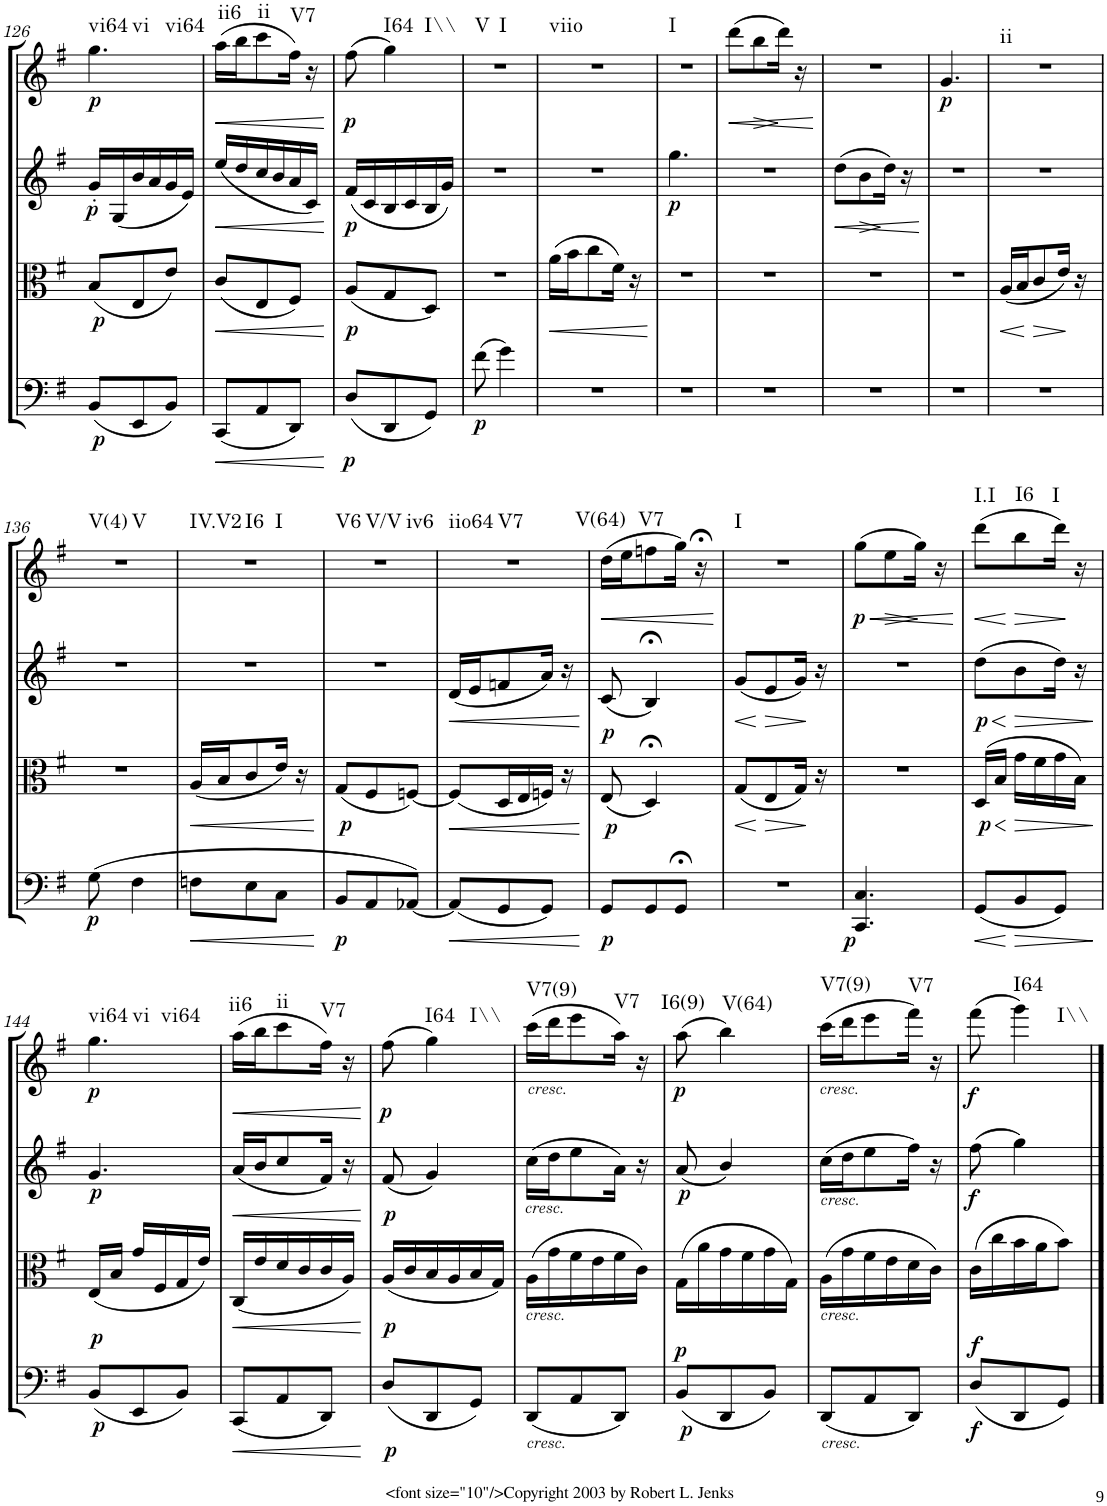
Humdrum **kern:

**kern	**dynam	**kern	**dynam	**kern	**dynam	**kern	**dynam	**harte
*part4	*part4	*part3	*part3	*part2	*part2	*part1	*part1	*part1
*staff4	*staff4	*staff3	*staff3	*staff2	*staff2	*staff1	*staff1	*
*I"Cello	*	*I"Viola	*	*I"2nd Violin	*	*I"1st Violin	*	*
*	*	*I'Vla	*	*I'Vln	*	*I'Vln	*	*
!!LO:PB:g=z
*clefF4	*	*clefC3	*	*clefG2	*	*clefG2	*	*
*k[f#]	*	*k[f#]	*	*k[f#]	*	*k[f#]	*	*
*G:	*	*G:	*	*G:	*	*G:	*	*
*M3/8	*	*M3/8	*	*M3/8	*	*M3/8	*	*
=126	=126	=126	=126	=126	=126	=126	=126	=126
!	!LO:DY:b	!	!LO:DY:b	!	!LO:DY:b	!	!LO:DY:b	!LO:H:n=1:kt=vi64
!	!	!	!	!	!	!	!	!LO:H:n=2:kt=vi
!	!	!	!	!	!	!	!	!LO:H:n=3:kt=vi64
(8BB/L	p	(8B/L	p	16g'/LL	p	4.gg\	p	N N N
.	.	.	.	(16G/	.	.	.	.
8EE/	.	8E/	.	16b/	.	.	.	.
.	.	.	.	16a/	.	.	.	.
8BB/J)	.	8e/J)	.	16g/	.	.	.	.
.	.	.	.	16e/JJ)	.	.	.	.
=127	=127	=127	=127	=127	=127	=127	=127	=127
!	!LO:HP:b	!	!LO:HP:b	!	!LO:HP:b	!	!LO:HP:b	!LO:H:kt=ii6
(8CC/L	<	(8c/L	<	(16ee/LL	<	(16aa\LL	<	N
.	.	.	.	16dd/	.	16bb\J	.	.
!	!	!	!	!	!	!	!	!LO:H:kt=ii
8AA/	.	8E/	.	16cc/	.	8ccc\	.	N
.	.	.	.	16b/	.	.	.	.
!	!	!	!	!	!	!	!	!LO:H:kt=V7
8DD/J)	.	8F#/J)	.	16a/	.	16ff#\Jk)	.	N
.	.	.	.	16c/JJ)	.	16r	.	.
.	[	.	[	.	[	.	[	.
=128	=128	=128	=128	=128	=128	=128	=128	=128
!	!LO:DY:b	!	!LO:DY:b	!	!LO:DY:b	!	!LO:DY:b	!
(8D/L	p	(8A/L	p	(16f#/LL	p	(8ff#\	p	.
.	.	.	.	16c/	.	.	.	.
!	!	!	!	!	!	!	!	!LO:H:n=1:kt=I64
!	!	!	!	!	!	!	!	!LO:H:n=2:kt=I\\
8DD/	.	8G/	.	16B/	.	4gg\)	.	N N
.	.	.	.	16c/	.	.	.	.
8GG/J)	.	8D/J)	.	16B/	.	.	.	.
.	.	.	.	16g/JJ)	.	.	.	.
=129	=129	=129	=129	=129	=129	=129	=129	=129
!	!LO:DY:b	!	!	!	!	!	!	!LO:H:n=1:kt=V
!	!	!	!	!	!	!	!	!LO:H:n=2:kt=I
(8f#\	p	4.r	.	4.r	.	4.r	.	N N
4g\)	.	.	.	.	.	.	.	.
=130	=130	=130	=130	=130	=130	=130	=130	=130
!	!	!	!LO:HP:b	!	!	!	!	!LO:H:kt=viio
4.r	.	(16a\LL	<	4.r	.	4.r	.	N
.	.	16b\J	.	.	.	.	.	.
.	.	8cc\	.	.	.	.	.	.
.	.	16f#\Jk)	.	.	.	.	.	.
.	.	16r	.	.	.	.	.	.
.	.	.	[	.	.	.	.	.
=131	=131	=131	=131	=131	=131	=131	=131	=131
!	!	!	!	!	!LO:DY:b	!	!	!LO:H:kt=I
4.r	.	4.r	.	4.gg\	p	4.r	.	N
=132	=132	=132	=132	=132	=132	=132	=132	=132
!	!	!	!	!	!	!	!LO:HP:b	!
4.r	.	4.r	.	4.r	.	(8ddd\L	<	.
!	!	!	!	!	!	!	!LO:HP:b	!
.	.	.	.	.	.	8bb\	>	.
.	.	.	.	.	.	16ddd\Jk)	.	.
.	.	.	.	.	.	16r	]	.
.	.	.	.	.	.	.	[	.
=133	=133	=133	=133	=133	=133	=133	=133	=133
!	!	!	!	!	!LO:HP:b	!	!	!
4.r	.	4.r	.	(8dd\L	<	4.r	.	.
!	!	!	!	!	!LO:HP:b	!	!	!
.	.	.	.	8b\	>	.	.	.
.	.	.	.	16dd\Jk)	.	.	.	.
.	.	.	.	16r	]	.	.	.
.	.	.	.	.	[	.	.	.
=134	=134	=134	=134	=134	=134	=134	=134	=134
!	!	!	!	!	!	!	!LO:DY:b	!
4.r	.	4.r	.	4.r	.	4.g/	p	.
=135	=135	=135	=135	=135	=135	=135	=135	=135
!	!	!	!LO:HP:b	!	!	!	!	!LO:H:kt=ii
4.r	.	(16A/LL	<	4.r	.	4.r	.	N
.	.	16B/J	.	.	.	.	.	.
!	!	!	!LO:HP:n=1:b	!	!	!	!	!
.	.	8c/	[ >	.	.	.	.	.
.	.	16e/Jk)	.	.	.	.	.	.
.	.	16r	]	.	.	.	.	.
!!LO:LB:g=z
=136	=136	=136	=136	=136	=136	=136	=136	=136
!	!LO:DY:b	!	!	!	!	!	!	!LO:H:n=1:kt=V(4)
!	!	!	!	!	!	!	!	!LO:H:n=2:kt=V
(8G\	p	4.r	.	4.r	.	4.r	.	N N
4F#\	.	.	.	.	.	.	.	.
=137	=137	=137	=137	=137	=137	=137	=137	=137
!	!LO:HP:b	!	!LO:HP:b	!	!	!	!	!LO:H:n=1:kt=IV.V2
!	!	!	!	!	!	!	!	!LO:H:n=2:kt=I6
!	!	!	!	!	!	!	!	!LO:H:n=3:kt=I
8Fn\L	<	(16A/LL	<	4.r	.	4.r	.	N N N
.	.	16B/J	.	.	.	.	.	.
8E\	.	8c/	.	.	.	.	.	.
8C\J	.	16e/Jk)	.	.	.	.	.	.
.	.	16r	.	.	.	.	.	.
.	[	.	[	.	.	.	.	.
=138	=138	=138	=138	=138	=138	=138	=138	=138
!	!LO:DY:b	!	!LO:DY:b	!	!	!	!	!LO:H:n=1:kt=V6
!	!	!	!	!	!	!	!	!LO:H:n=2:kt=V/V
!	!	!	!	!	!	!	!	!LO:H:n=3:kt=iv6
8BB/L	p	(8G/L	p	4.r	.	4.r	.	N N N
8AA/	.	8F#/	.	.	.	.	.	.
[8AA-X/J)	.	[8Fn/J)	.	.	.	.	.	.
=139	=139	=139	=139	=139	=139	=139	=139	=139
!	!LO:HP:b	!	!LO:HP:b	!	!LO:HP:b	!	!	!LO:H:n=1:kt=iio64
!	!	!	!	!	!	!	!	!LO:H:n=2:kt=V7
(8AA-/L]	<	(8F/L]	<	(16d/LL	<	4.r	.	N N
.	.	.	.	16e/J	.	.	.	.
8GG/	.	16D/L	.	8fn/	.	.	.	.
.	.	16E/	.	.	.	.	.	.
8GG/J)	.	16Fn/JJ)	.	16a/Jk)	.	.	.	.
.	.	16r	.	16r	.	.	.	.
.	[	.	[	.	[	.	.	.
=140	=140	=140	=140	=140	=140	=140	=140	=140
!	!LO:DY:b	!	!LO:DY:b	!	!	!	!LO:HP:b	!
!	!	!	!LO:DY:n=1:a	!	!	!	!	!LO:H:kt=V(64)
8GG/L	p	(8E/	p p	(8c/	.	(16dd\LL	<	N
.	.	.	.	.	.	16ee\J	.	.
!	!	!	!	!	!	!	!	!LO:H:kt=V7
8GG/	.	4D;</)	.	4B;</)	.	8ffn\	.	N
8GG;</J	.	.	.	.	.	16gg\Jk)	.	.
.	.	.	.	.	.	16r;<	.	.
.	.	.	.	.	.	.	[	.
=141	=141	=141	=141	=141	=141	=141	=141	=141
!	!	!	!LO:HP:b	!	!LO:HP:b	!	!	!LO:H:kt=I
4.r	.	(8G/L	<	(8g/L	<	4.r	.	N
!	!	!	!LO:HP:n=1:b	!	!LO:HP:n=1:b	!	!	!
.	.	8E/	[ >	8e/	[ >	.	.	.
.	.	16G/Jk)	.	16g/Jk)	.	.	.	.
.	.	16r	]	16r	]	.	.	.
=142	=142	=142	=142	=142	=142	=142	=142	=142
!	!LO:DY:b	!	!	!	!	!	!LO:HP:b	!
!	!	!	!	!	!	!	!LO:DY:n=1:b	!
4.CC/ 4.C/	p	4.r	.	4.r	.	(8gg\L	< p	.
!	!	!	!	!	!	!	!LO:HP:b	!
.	.	.	.	.	.	8ee\	>	.
.	.	.	.	.	.	16gg\Jk)	.	.
.	.	.	.	.	.	16r	]	.
.	.	.	.	.	.	.	[	.
=143	=143	=143	=143	=143	=143	=143	=143	=143
!	!LO:HP:b	!	!LO:HP:b	!	!LO:HP:b	!	!LO:HP:b	!
!	!	!	!LO:DY:n=1:b	!	!LO:DY:n=1:b	!	!	!LO:H:kt=I.I
(8GG/L	<	(16D/LL	< p	(8dd\L	< p	(8ddd\L	<	N
.	.	16B/JJ	.	.	.	.	.	.
!	!LO:HP:n=1:b	!	!LO:HP:n=1:b	!	!LO:HP:n=1:b	!	!LO:HP:n=1:b	!LO:H:kt=I6
8BB/	[ >	16g\LL	[ >	8b\	[ >	8bb\	[ >	N
.	.	16f#\	.	.	.	.	.	.
!	!	!	!	!	!	!	!	!LO:H:kt=I
8GG/J)	.	16g\	.	16dd\Jk)	.	16ddd\Jk)	.	N
.	.	16B\JJ)	.	16r	.	16r	]	.
.	]	.	]	.	]	.	.	.
!!LO:LB:g=z
=144	=144	=144	=144	=144	=144	=144	=144	=144
!	!LO:DY:b	!	!	!	!	!	!	!
!	!LO:DY:n=1:a	!	!	!	!LO:DY:b	!	!LO:DY:b	!LO:H:n=1:kt=vi64
!	!	!	!	!	!	!	!	!LO:H:n=2:kt=vi
!	!	!	!	!	!	!	!	!LO:H:n=3:kt=vi64
(8BB/L	p p	(16E/LL	.	4.g/	p	4.gg\	p	N N N
.	.	16B/JJ	.	.	.	.	.	.
8EE/	.	16g/LL	.	.	.	.	.	.
.	.	16F#/	.	.	.	.	.	.
8BB/J)	.	16G/	.	.	.	.	.	.
.	.	16e/JJ)	.	.	.	.	.	.
=145	=145	=145	=145	=145	=145	=145	=145	=145
!	!LO:HP:b	!	!LO:HP:b	!	!LO:HP:b	!	!LO:HP:b	!LO:H:kt=ii6
(8CC/L	<	(16C/LL	<	(16a/LL	<	(16aa\LL	<	N
.	.	16e/	.	16b/J	.	16bb\J	.	.
!	!	!	!	!	!	!	!	!LO:H:kt=ii
8AA/	.	16d/	.	8cc/	.	8ccc\	.	N
.	.	16c/	.	.	.	.	.	.
!	!	!	!	!	!	!	!	!LO:H:kt=V7
8DD/J)	.	16c/	.	16f#/Jk)	.	16ff#\Jk)	.	N
.	.	16A/JJ)	.	16r	.	16r	.	.
.	[	.	[	.	[	.	[	.
=146	=146	=146	=146	=146	=146	=146	=146	=146
!	!LO:DY:b	!	!LO:DY:b	!	!LO:DY:b	!	!LO:DY:b	!
(8D/L	p	(16A/LL	p	(8f#/	p	(8ff#\	p	.
.	.	16c/	.	.	.	.	.	.
!	!	!	!	!	!	!	!	!LO:H:n=1:kt=I64
!	!	!	!	!	!	!	!	!LO:H:n=2:kt=I\\
8DD/	.	16B/	.	4g/)	.	4gg\)	.	N N
.	.	16A/	.	.	.	.	.	.
8GG/J)	.	16B/	.	.	.	.	.	.
.	.	16G/JJ)	.	.	.	.	.	.
=147	=147	=147	=147	=147	=147	=147	=147	=147
!	!	!	!	!	!	!LO:TX:b:i:t=cresc.	!	!
!	!	!	!	!LO:TX:b:i:t=cresc.	!	!	!	!
!	!	!LO:TX:b:i:t=cresc.	!	!	!	!	!	!
!LO:TX:b:i:t=cresc.	!	!	!	!	!	!	!	!LO:H:kt=V7(9)
(8DD/L	.	(16A\LL	.	(16cc\LL	.	(16ccc\LL	.	N
.	.	16g\	.	16dd\J	.	16ddd\J	.	.
8AA/	.	16f#\	.	8ee\	.	8eee\	.	.
.	.	16e\	.	.	.	.	.	.
!	!	!	!	!	!	!	!	!LO:H:kt=V7
8DD/J)	.	16f#\	.	16a\Jk)	.	16aa\Jk)	.	N
.	.	16c\JJ)	.	16r	.	16r	.	.
=148	=148	=148	=148	=148	=148	=148	=148	=148
!	!LO:DY:b	!	!	!	!	!	!	!
!	!LO:DY:n=1:a	!	!	!	!LO:DY:b	!	!LO:DY:b	!LO:H:kt=I6(9)
(8BB/L	p p	(16G\LL	.	(8a/	p	(8aa\	p	N
.	.	16a\	.	.	.	.	.	.
!	!	!	!	!	!	!	!	!LO:H:kt=V(64)
8DD/	.	16g\	.	4b/)	.	4bb\)	.	N
.	.	16f#\	.	.	.	.	.	.
8BB/J)	.	16g\	.	.	.	.	.	.
.	.	16G\JJ)	.	.	.	.	.	.
=149	=149	=149	=149	=149	=149	=149	=149	=149
!	!	!	!	!	!	!LO:TX:b:i:t=cresc.	!	!
!	!	!	!	!LO:TX:b:i:t=cresc.	!	!	!	!
!	!	!LO:TX:b:i:t=cresc.	!	!	!	!	!	!
!LO:TX:b:i:t=cresc.	!	!	!	!	!	!	!	!LO:H:kt=V7(9)
(8DD/L	.	(16A\LL	.	(16cc\LL	.	(16ccc\LL	.	N
.	.	16g\	.	16dd\J	.	16ddd\J	.	.
8AA/	.	16f#\	.	8ee\	.	8eee\	.	.
.	.	16e\	.	.	.	.	.	.
!	!	!	!	!	!	!	!	!LO:H:kt=V7
8DD/J)	.	16d\	.	16ff#\Jk)	.	16fff#\Jk)	.	N
.	.	16c\JJ)	.	16r	.	16r	.	.
=150	=150	=150	=150	=150	=150	=150	=150	=150
!	!LO:DY:b	!	!	!	!	!	!	!
!	!LO:DY:n=1:a	!	!	!	!LO:DY:b	!	!LO:DY:b	!
(8D/L	f f	(16c\LL	.	(8ff#\	f	(8fff#\	f	.
.	.	16cc\	.	.	.	.	.	.
!	!	!	!	!	!	!	!	!LO:H:n=1:kt=I64
!	!	!	!	!	!	!	!	!LO:H:n=2:kt=I\\
8DD/	.	16b\	.	4gg\)	.	4ggg\)	.	N N
.	.	16a\J	.	.	.	.	.	.
8GG/J)	.	8b\J)	.	.	.	.	.	.
==	==	==	==	==	==	==	==	==
*-	*-	*-	*-	*-	*-	*-	*-	*-
